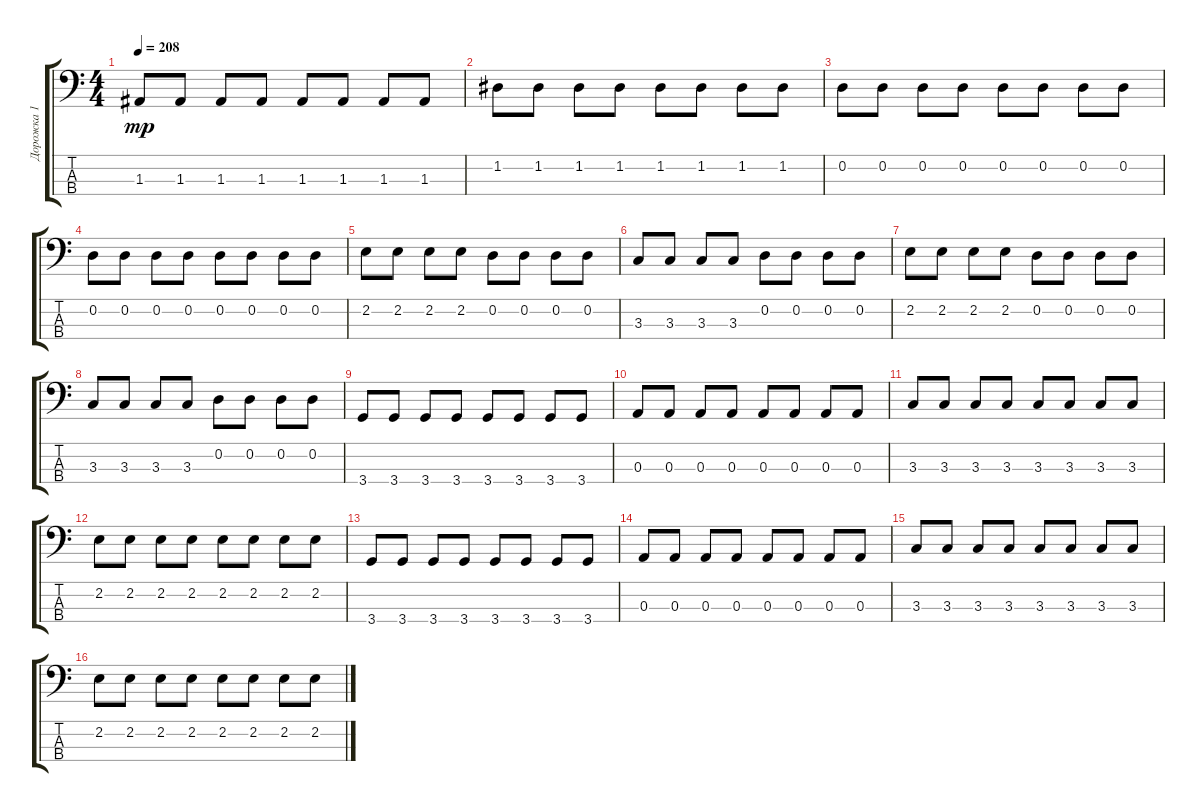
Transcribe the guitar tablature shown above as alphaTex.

\track ("Дорожка 1" "Дорожка 1") {instrument electricbassfinger}
\staff {score tabs}
\tuning (G2 D2 A1 E1) {hide}
\ts (4 4)
\tempo 208
\clef f4
\ks c
1.3.8{dy mp} 1.3.8 1.3.8 1.3.8 1.3.8 1.3.8 1.3.8 1.3.8 |
1.2.8 1.2.8 1.2.8 1.2.8 1.2.8 1.2.8 1.2.8 1.2.8 |
0.2.8 0.2.8 0.2.8 0.2.8 0.2.8 0.2.8 0.2.8 0.2.8 |
0.2.8 0.2.8 0.2.8 0.2.8 0.2.8 0.2.8 0.2.8 0.2.8 |
2.2.8 2.2.8 2.2.8 2.2.8 0.2.8 0.2.8 0.2.8 0.2.8 |
3.3.8 3.3.8 3.3.8 3.3.8 0.2.8 0.2.8 0.2.8 0.2.8 |
2.2.8 2.2.8 2.2.8 2.2.8 0.2.8 0.2.8 0.2.8 0.2.8 |
3.3.8 3.3.8 3.3.8 3.3.8 0.2.8 0.2.8 0.2.8 0.2.8 |
3.4.8 3.4.8 3.4.8 3.4.8 3.4.8 3.4.8 3.4.8 3.4.8 |
0.3.8 0.3.8 0.3.8 0.3.8 0.3.8 0.3.8 0.3.8 0.3.8 |
3.3.8 3.3.8 3.3.8 3.3.8 3.3.8 3.3.8 3.3.8 3.3.8 |
2.2.8 2.2.8 2.2.8 2.2.8 2.2.8 2.2.8 2.2.8 2.2.8 |
3.4.8 3.4.8 3.4.8 3.4.8 3.4.8 3.4.8 3.4.8 3.4.8 |
0.3.8 0.3.8 0.3.8 0.3.8 0.3.8 0.3.8 0.3.8 0.3.8 |
3.3.8 3.3.8 3.3.8 3.3.8 3.3.8 3.3.8 3.3.8 3.3.8 |
2.2.8 2.2.8 2.2.8 2.2.8 2.2.8 2.2.8 2.2.8 2.2.8
